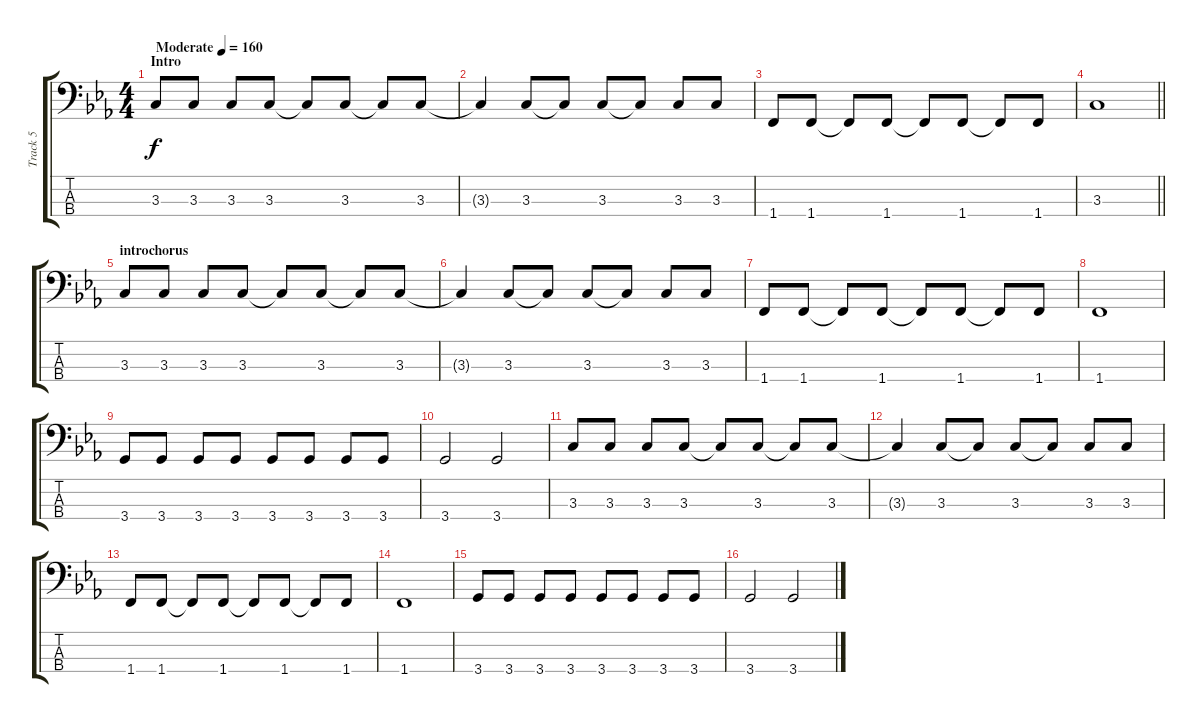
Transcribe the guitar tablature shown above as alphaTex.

\track ("Track 5" "Track 5") {instrument electricbassfinger}
\staff {score tabs}
\tuning (G2 D2 A1 E1) {hide}
\ts (4 4)
\section ("" "Intro")
\tempo (160 "Moderate")
\clef f4
\ks cminor
3.3.8{dy f instrument electricbassfinger} 3.3.8 3.3.8 3.3.8 3.3{t}.8 3.3.8 3.3{t}.8 3.3.8 |
3.3{t}.4 3.3.8 3.3{t}.8 3.3.8 3.3{t}.8 3.3.8 3.3.8 |
1.4.8 1.4.8 1.4{t}.8 1.4.8 1.4{t}.8 1.4.8 1.4{t}.8 1.4.8 |
\barLineRight lightlight
3.3.1 |
\section ("" "introchorus")
3.3.8 3.3.8 3.3.8 3.3.8 3.3{t}.8 3.3.8 3.3{t}.8 3.3.8 |
3.3{t}.4 3.3.8 3.3{t}.8 3.3.8 3.3{t}.8 3.3.8 3.3.8 |
1.4.8 1.4.8 1.4{t}.8 1.4.8 1.4{t}.8 1.4.8 1.4{t}.8 1.4.8 |
1.4.1 |
3.4.8 3.4.8 3.4.8 3.4.8 3.4.8 3.4.8 3.4.8 3.4.8 |
3.4.2 3.4.2 |
3.3.8 3.3.8 3.3.8 3.3.8 3.3{t}.8 3.3.8 3.3{t}.8 3.3.8 |
3.3{t}.4 3.3.8 3.3{t}.8 3.3.8 3.3{t}.8 3.3.8 3.3.8 |
1.4.8 1.4.8 1.4{t}.8 1.4.8 1.4{t}.8 1.4.8 1.4{t}.8 1.4.8 |
1.4.1 |
3.4.8 3.4.8 3.4.8 3.4.8 3.4.8 3.4.8 3.4.8 3.4.8 |
3.4.2 3.4.2
